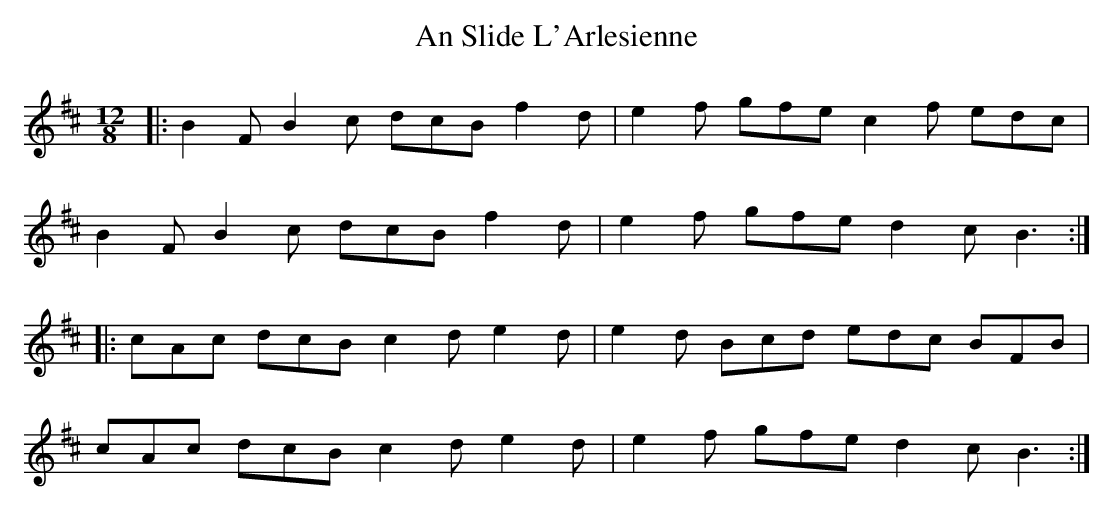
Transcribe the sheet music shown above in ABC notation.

X:1
T: An Slide L'Arlesienne
M: 12/8
L: 1/8
K: Bmin
|: B2F B2c dcB f2d | e2f gfe c2f edc |
B2F B2c dcB f2d | e2f gfe d2c B3 :|
|: cAc dcB c2d e2d | e2d Bcd edc BFB |
cAc dcB c2d e2d | e2f gfe d2c B3 :|
